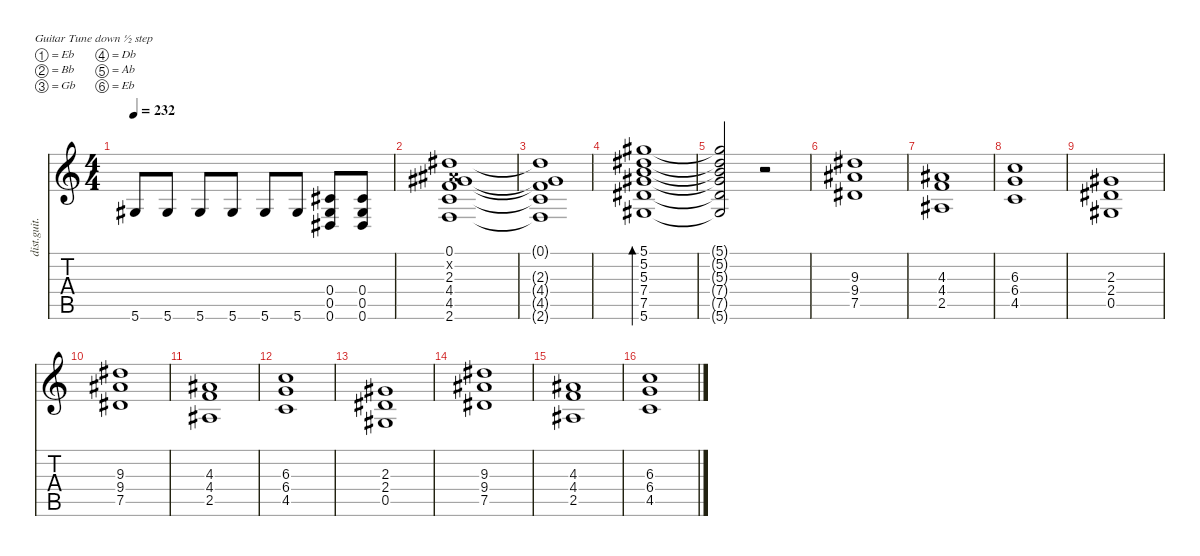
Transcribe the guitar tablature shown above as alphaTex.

\defaultSystemsLayout 4
\hideDynamics
\bracketExtendMode nobrackets
\otherSystemsTrackNameOrientation horizontal
\track ("Gtr. 1" "dist.guit.") {mute instrument distortionguitar}
\staff {score tabs}
\tuning (Eb4 Bb3 Gb3 Db3 Ab2 Eb2)
\ts (4 4)
\tempo 232
\clef g2
\ks c
5.6{acc #}.8{dy f instrument distortionguitar beam Up} 5.6{acc #}.8{beam Up} 5.6{acc #}.8{beam Up} 5.6{acc #}.8{beam Up} 5.6{acc #}.8{beam Up} 5.6{acc #}.8{beam Up} (0.4{acc #} 0.5{acc #} 0.6{acc #}).8{beam Up} (0.4{acc #} 0.5{acc #} 0.6{acc #}).8{beam Up} |
(0.1{acc #} 0.2{x acc #} 2.3{acc #} 4.4 4.5 2.6).1{beam Up} |
(0.1{t acc #} 2.3{t acc #} 4.4{t} 4.5{t} 2.6{t}).1{beam Up} |
(5.1{acc #} 5.2{acc #} 5.3 7.4{acc #} 7.5{acc #} 5.6{acc #}).1{bd 480 beam Up} |
(5.1{t acc #} 5.2{t acc #} 5.3{t} 7.4{t acc #} 7.5{t acc #} 5.6{t acc #}).2{beam Up} r.2{beam Up} |
(9.3{acc #} 9.4{acc #} 7.5{acc #}).1{beam Up} |
(4.3{acc #} 4.4 2.5{acc #}).1{beam Up} |
(6.3 6.4 4.5).1{beam Up} |
(2.3{acc #} 2.4{acc #} 0.5{acc #}).1{beam Up} |
(9.3{acc #} 9.4{acc #} 7.5{acc #}).1{beam Up} |
(4.3{acc #} 4.4 2.5{acc #}).1{beam Up} |
(6.3 6.4 4.5).1{beam Up} |
(2.3{acc #} 2.4{acc #} 0.5{acc #}).1{beam Up} |
(9.3{acc #} 9.4{acc #} 7.5{acc #}).1{beam Up} |
(4.3{acc #} 4.4 2.5{acc #}).1{beam Up} |
(6.3 6.4 4.5).1{beam Up}
